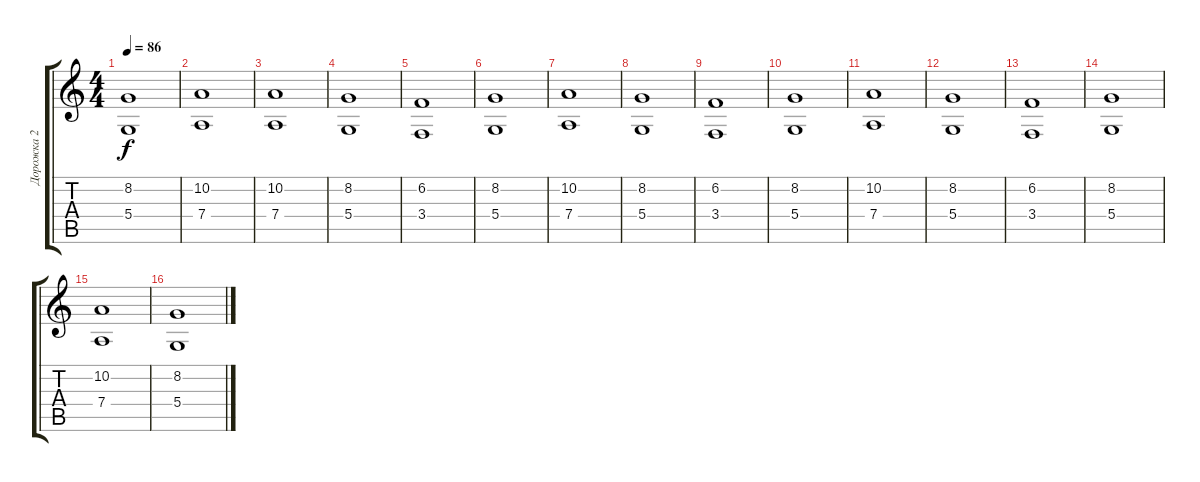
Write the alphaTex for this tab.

\track ("Дорожка 2" "Дорожка 2") {instrument pad4choir}
\staff {score tabs}
\tuning (E4 B3 G3 D3 A2 E2) {hide}
\ts (4 4)
\tempo 86
\clef g2
\ks c
(8.2 5.4).1{dy f} |
(10.2 7.4).1 |
(10.2 7.4).1 |
(8.2 5.4).1 |
(6.2 3.4).1 |
(8.2 5.4).1 |
(10.2 7.4).1 |
(8.2 5.4).1 |
(6.2 3.4).1 |
(8.2 5.4).1 |
(10.2 7.4).1 |
(8.2 5.4).1 |
(6.2 3.4).1 |
(8.2 5.4).1 |
(10.2 7.4).1 |
(8.2 5.4).1
